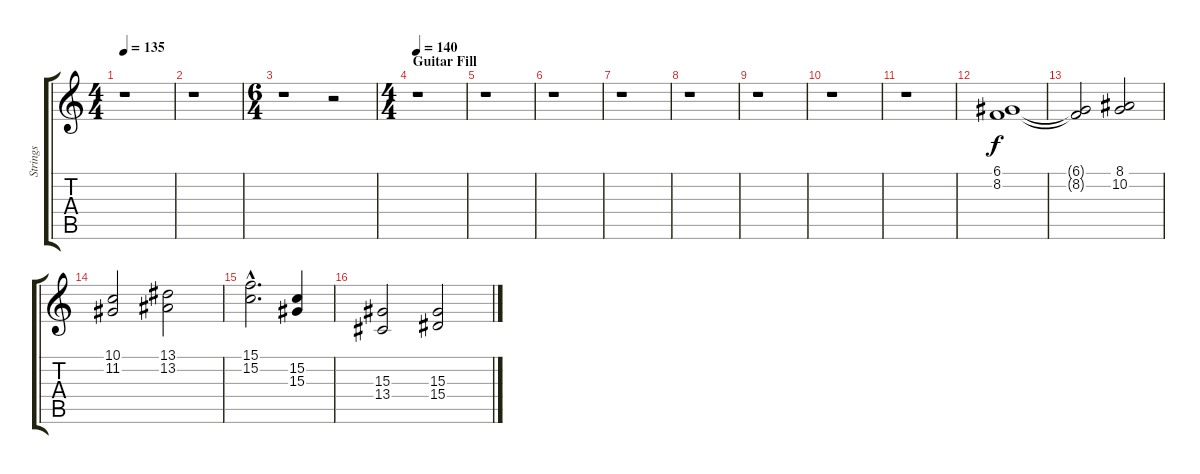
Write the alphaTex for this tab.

\track ("Strings" "Strings") {instrument stringensemble1}
\staff {score tabs}
\tuning (D4 A3 F3 C3 G2 D2) {hide}
\ts (4 4)
\tempo 135
\clef g2
\ks c
r.1{dy f} |
r.1 |
\ts (6 4)
r.1 r.2 |
\ts (4 4)
\section ("" "Guitar Fill")
\tempo 140
r.1 |
r.1 |
r.1 |
r.1 |
r.1 |
r.1 |
r.1 |
r.1 |
(6.1 8.2).1 |
(6.1{t} 8.2{t}).2 (8.1 10.2).2 |
(10.1 11.2).2 (13.1 13.2).2 |
(15.1{hac} 15.2{hac}).2{d} (15.2 15.3).4 |
(15.3 13.4).2 (15.3 15.4).2
